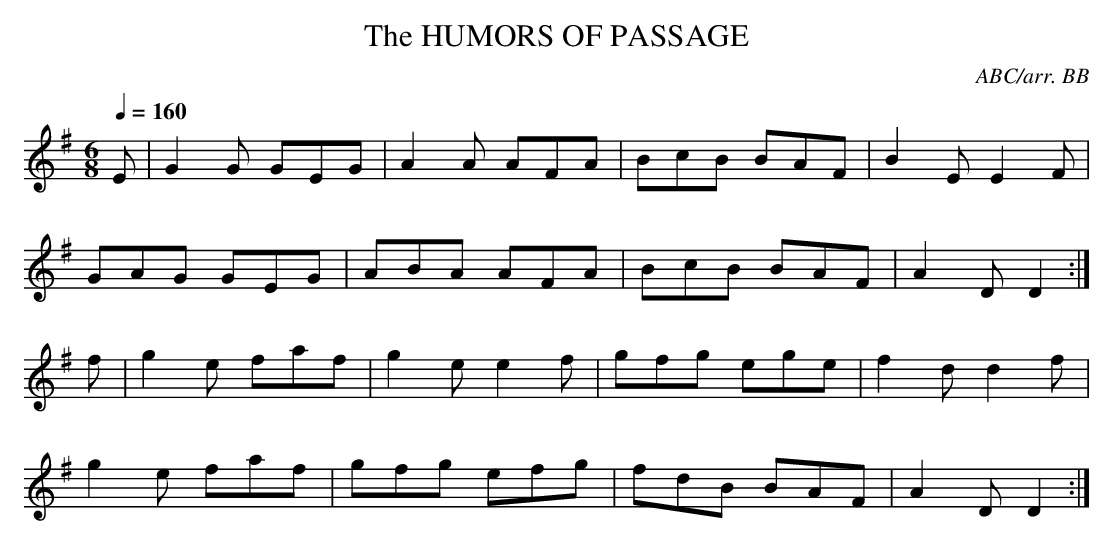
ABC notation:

X:1
T:HUMORS OF PASSAGE, The
C:ABC/arr. BB
Y:"quick"
Q:1/4=160
L:1/8
M:6/8
K:G
E|G2G GEG|A2A AFA|BcB BAF|B2E E2F|
GAG GEG|ABA AFA|BcB BAF|A2D D2 :|
f|g2e faf|g2e e2f|gfg ege|f2d d2f|
g2e faf|gfg efg|fdB BAF|A2D D2 :|
